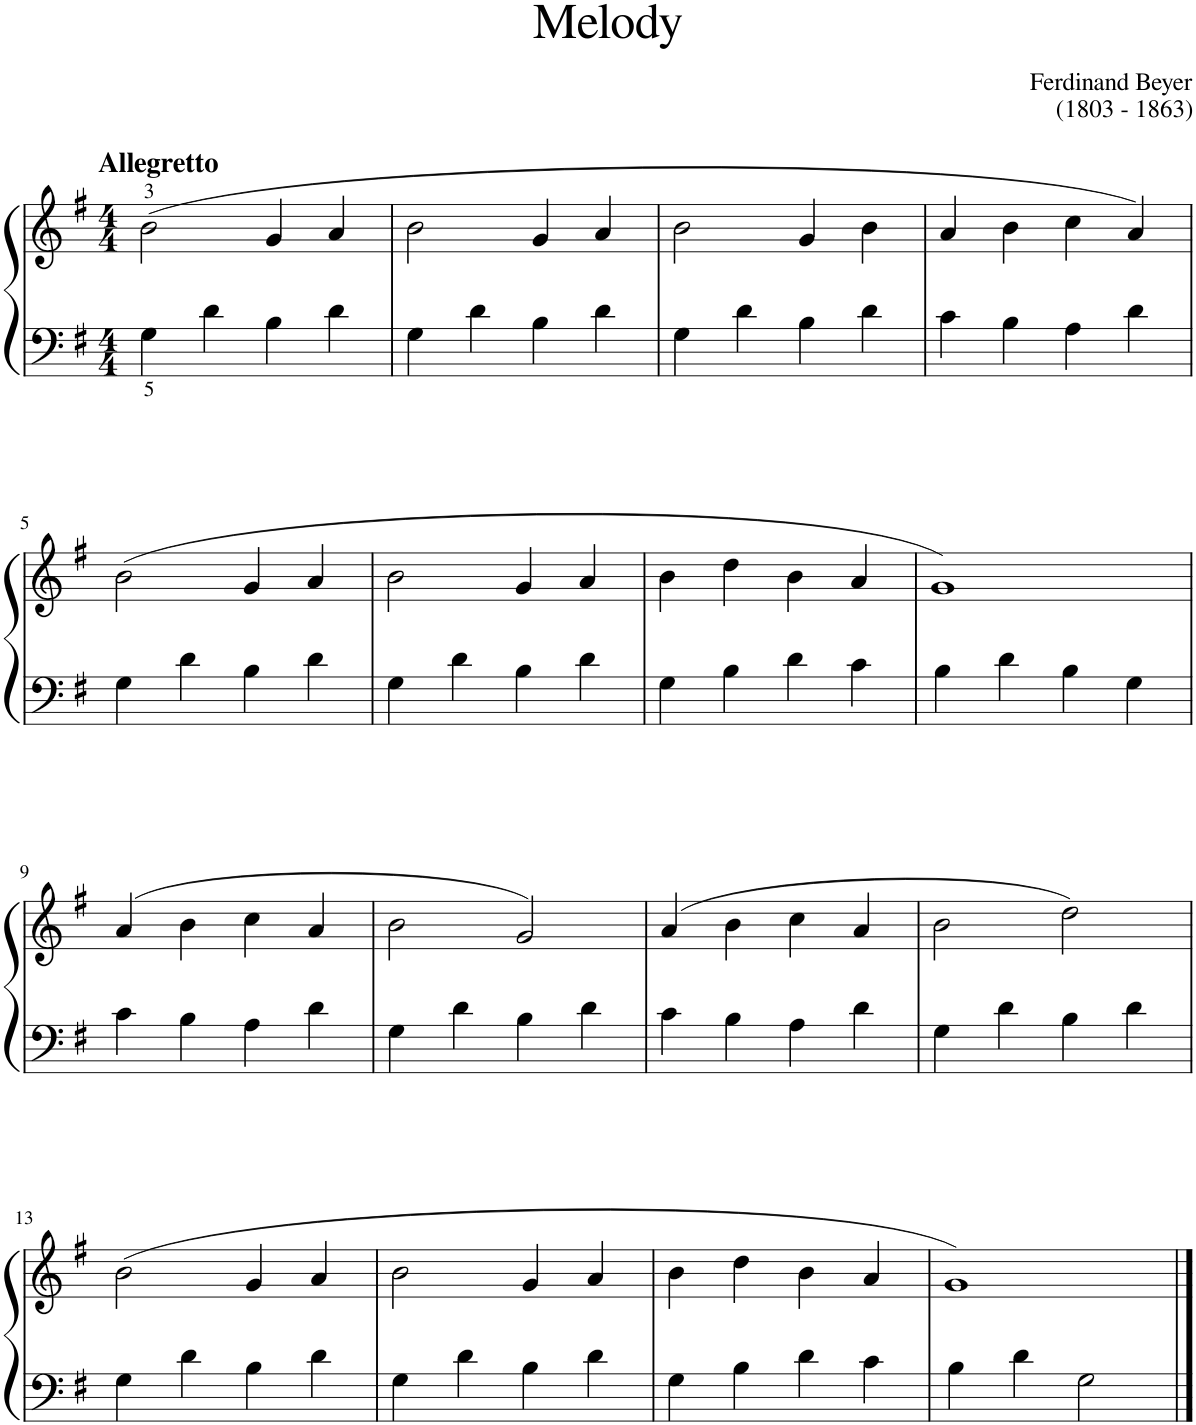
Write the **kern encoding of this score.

**kern	**kern
*part1	*part1
*staff2	*staff1
*I"Piano	*
*I'Pno	*
*clefF4	*clefG2
*k[f#]	*k[f#]
*M4/4	*M4/4
=1	=1
!	!LO:TX:a:B:t=Allegretto
4G\	(2b\
4d\	.
4B\	4g/
4d\	4a/
=2	=2
4G\	2b\
4d\	.
4B\	4g/
4d\	4a/
=3	=3
4G\	2b\
4d\	.
4B\	4g/
4d\	4b\
=4	=4
4c\	4a/
4B\	4b\
4A\	4cc\
4d\	4a/)
!!LO:LB:g=z
=5	=5
4G\	(2b\
4d\	.
4B\	4g/
4d\	4a/
=6	=6
4G\	2b\
4d\	.
4B\	4g/
4d\	4a/
=7	=7
4G\	4b\
4B\	4dd\
4d\	4b\
4c\	4a/
=8	=8
4B\	1g)
4d\	.
4B\	.
4G\	.
!!LO:LB:g=z
=9	=9
4c\	(4a/
4B\	4b\
4A\	4cc\
4d\	4a/
=10	=10
4G\	2b\
4d\	.
4B\	2g/)
4d\	.
=11	=11
4c\	(4a/
4B\	4b\
4A\	4cc\
4d\	4a/
=12	=12
4G\	2b\
4d\	.
4B\	2dd\)
4d\	.
!!LO:LB:g=z
=13	=13
4G\	(2b\
4d\	.
4B\	4g/
4d\	4a/
=14	=14
4G\	2b\
4d\	.
4B\	4g/
4d\	4a/
=15	=15
4G\	4b\
4B\	4dd\
4d\	4b\
4c\	4a/
=16	=16
4B\	1g)
4d\	.
2G\	.
==	==
*-	*-
